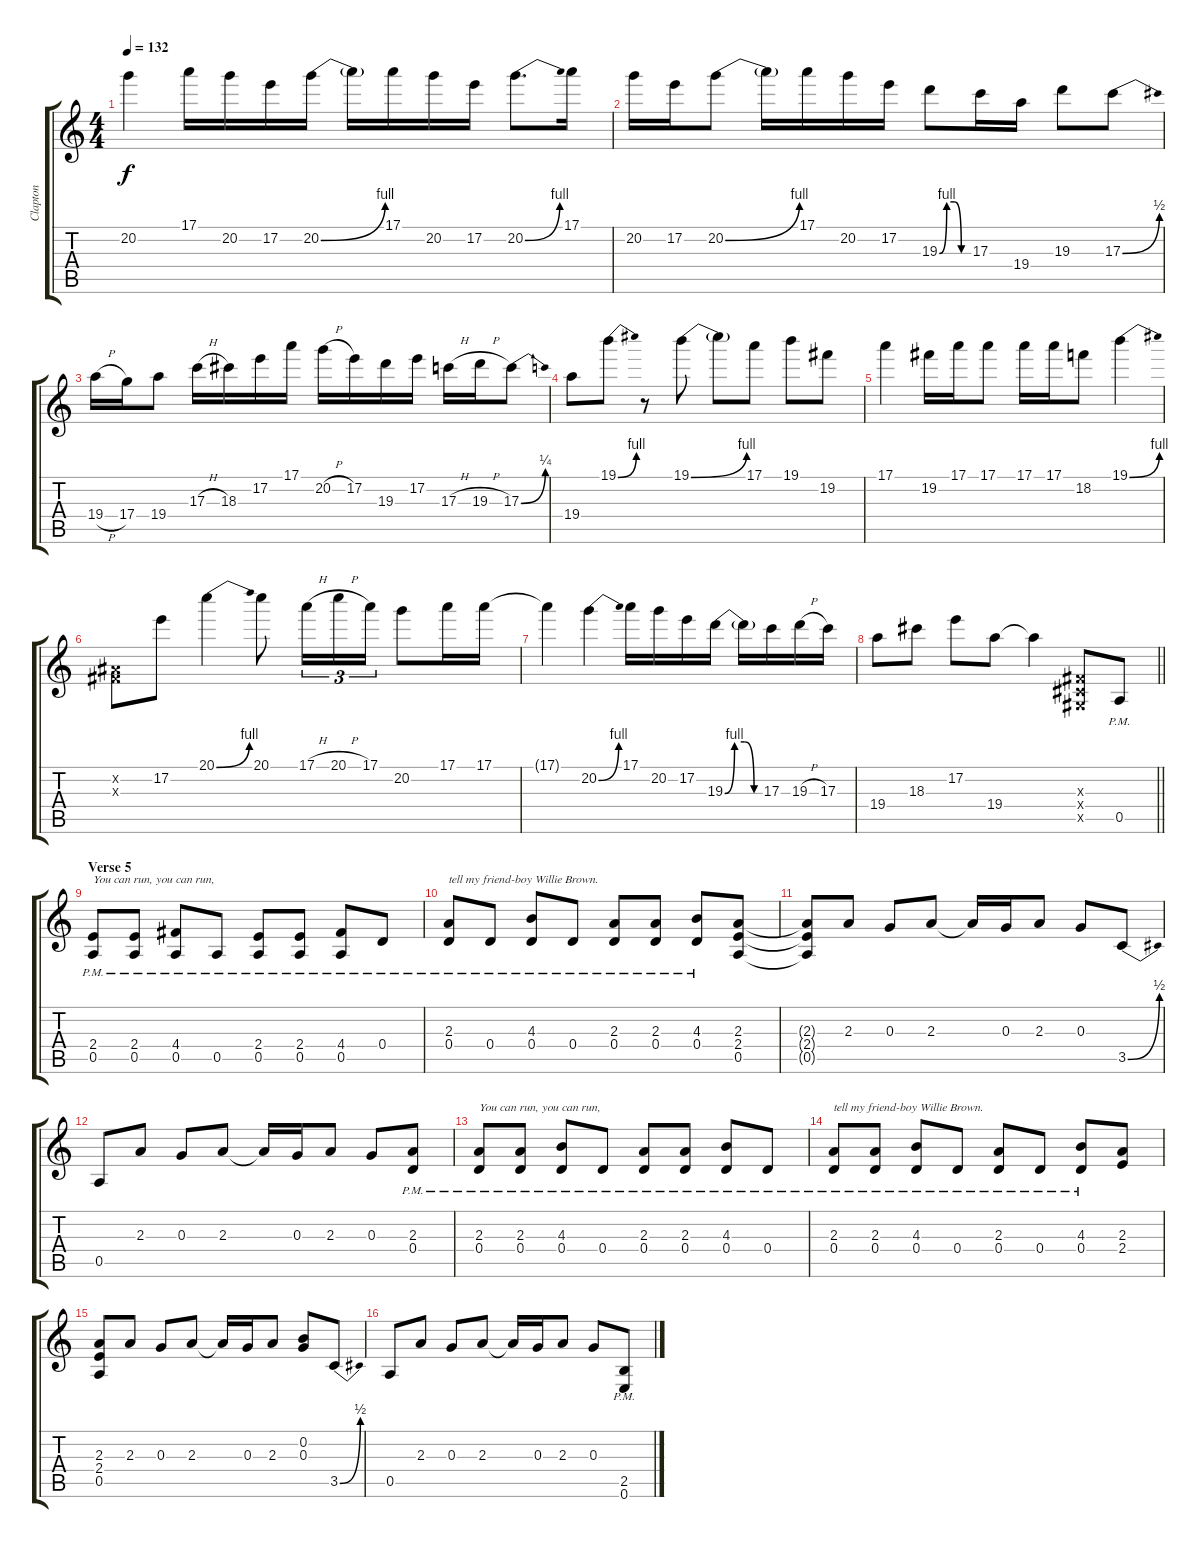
\track ("Clapton" "Clapton") {instrument overdrivenguitar}
\staff {score tabs}
\tuning (E4 B3 G3 D3 A2 E2) {hide}
\ts (4 4)
\tempo 132
\clef g2
\ks c
20.2{t}.4{dy f} 17.1.16 20.2.16 17.2.16 20.2{be (bend 0 0 60 4)}.16 20.2{t}.16 17.1.16 20.2.16 17.2.16 20.2{be (bend 0 0 60 4)}.8{d} 17.1.16 |
20.2.16 17.2.16 20.2{be (bend 0 0 60 4)}.8 20.2{t}.16 17.1.16 20.2.16 17.2.16 19.3{be (custom 0 0 15 4 30 4 45 0 60 0)}.8 17.3.16 19.4.16 19.3.8 17.3{be (bend 0 0 60 2)}.8 |
19.4{h}.16 17.4.16 19.4.8 17.3{h}.16 18.3.16 17.2.16 17.1.16 20.2{h}.16 17.2.16 19.3.16 17.2.16 17.3{h}.16 19.3{h}.16 17.3{be (bend 0 0 60 1)}.8 |
19.4.8 19.1{be (bend 0 0 60 4)}.8 r.8 19.1{be (bend 0 0 60 4)}.8 19.1{t}.8 17.1.8 19.1.8 19.2.8 |
17.1.4 19.2.16 17.1.16 17.1.8 17.1.16 17.1.16 18.2.8 19.1{be (bend 0 0 60 4)}.4 |
(-1.2{x} -1.3{x}).8 17.2.8 20.1{be (bend 0 0 60 4)}.4 20.1.8 17.1{h}.16{tu (3 2)} 20.1{h}.16{tu (3 2)} 17.1.16{tu (3 2)} 20.2.8 17.1.16 17.1.16 |
17.1{t}.4 20.2{be (bend 0 0 60 4)}.4 17.1.16 20.2.16 17.2.16 19.3{be (custom 0 0 15 4 30 4 45 0 60 0)}.16 19.3{t}.16 17.3.16 19.3{h}.16 17.3.16 |
\barLineRight lightlight
19.4.8 18.3.8 17.2.8 19.4.8 19.4{t}.4 (-1.3{x} -1.4{x} -1.5{x}).8 0.5{pm}.8{volume 8} |
\section ("" "Verse 5")
(2.4{pm} 0.5{pm}).8{txt "You can run, you can run,"} (2.4{pm} 0.5{pm}).8 (4.4{pm} 0.5{pm}).8 0.5{pm}.8 (2.4{pm} 0.5{pm}).8 (2.4{pm} 0.5{pm}).8 (4.4{pm} 0.5{pm}).8 0.4{pm}.8 |
(2.3{pm} 0.4{pm}).8{txt "tell my friend-boy Willie Brown."} 0.4{pm}.8 (4.3{pm} 0.4{pm}).8 0.4{pm}.8 (2.3{pm} 0.4{pm}).8 (2.3{pm} 0.4{pm}).8 (4.3{pm} 0.4{pm}).8 (2.3 2.4 0.5).8{volume 16} |
(2.3{t} 2.4{t} 0.5{t}).8 2.3.8 0.3.8 2.3.8 2.3{t}.16 0.3.16 2.3.8 0.3.8 3.5{be (bend 0 0 60 2)}.8 |
0.5.8 2.3.8 0.3.8 2.3.8 2.3{t}.16 0.3.16 2.3.8 0.3.8 (2.3{pm} 0.4{pm}).8{volume 8} |
(2.3{pm} 0.4{pm}).8{txt "You can run, you can run,"} (2.3{pm} 0.4{pm}).8 (4.3{pm} 0.4{pm}).8 0.4{pm}.8 (2.3{pm} 0.4{pm}).8 (2.3{pm} 0.4{pm}).8 (4.3{pm} 0.4{pm}).8 0.4{pm}.8 |
(2.3{pm} 0.4{pm}).8{txt "tell my friend-boy Willie Brown."} (2.3{pm} 0.4{pm}).8 (4.3{pm} 0.4{pm}).8 0.4{pm}.8 (2.3{pm} 0.4{pm}).8 0.4{pm}.8 (4.3{pm} 0.4{pm}).8 (2.3 2.4).8{volume 16} |
(2.3 2.4 0.5).8 2.3.8 0.3.8 2.3.8 2.3{t}.16 0.3.16 2.3.8 (0.2 0.3).8 3.5{be (bend 0 0 60 2)}.8 |
0.5.8 2.3.8 0.3.8 2.3.8 2.3{t}.16 0.3.16 2.3.8 0.3.8 (2.5{pm} 0.6{pm}).8{volume 8}
